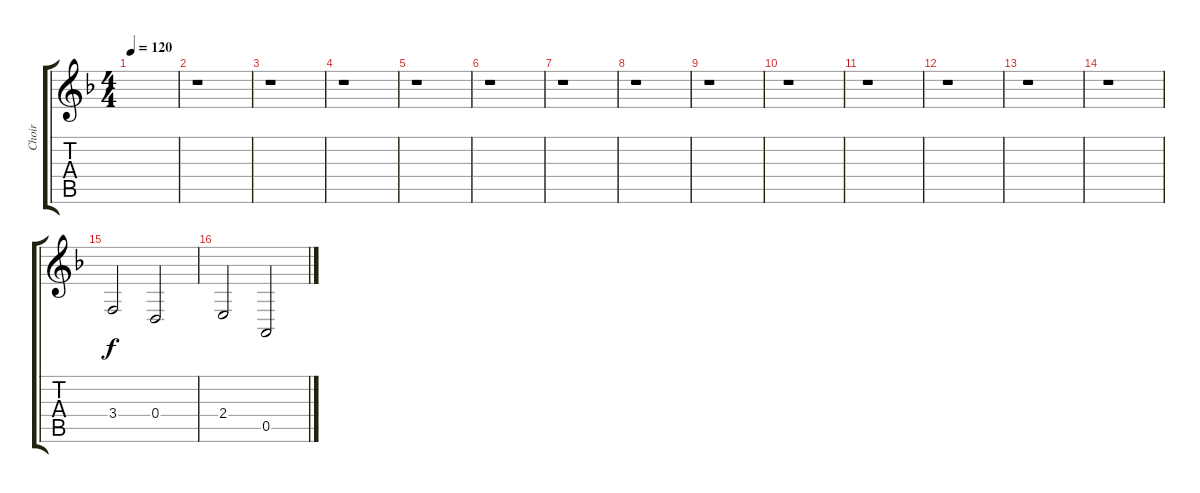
\track ("Choir" "Choir") {instrument choiraahs}
\staff {score tabs}
\tuning (E4 B3 G3 D3 A2 E2) {hide}
\ts (4 4)
\tempo 120
\clef g2
\ks dminor
|
r.1 |
r.1 |
r.1 |
r.1 |
r.1 |
r.1 |
r.1 |
r.1 |
r.1 |
r.1 |
r.1 |
r.1 |
r.1 |
3.4.2 0.4.2 |
2.4.2 0.5.2
